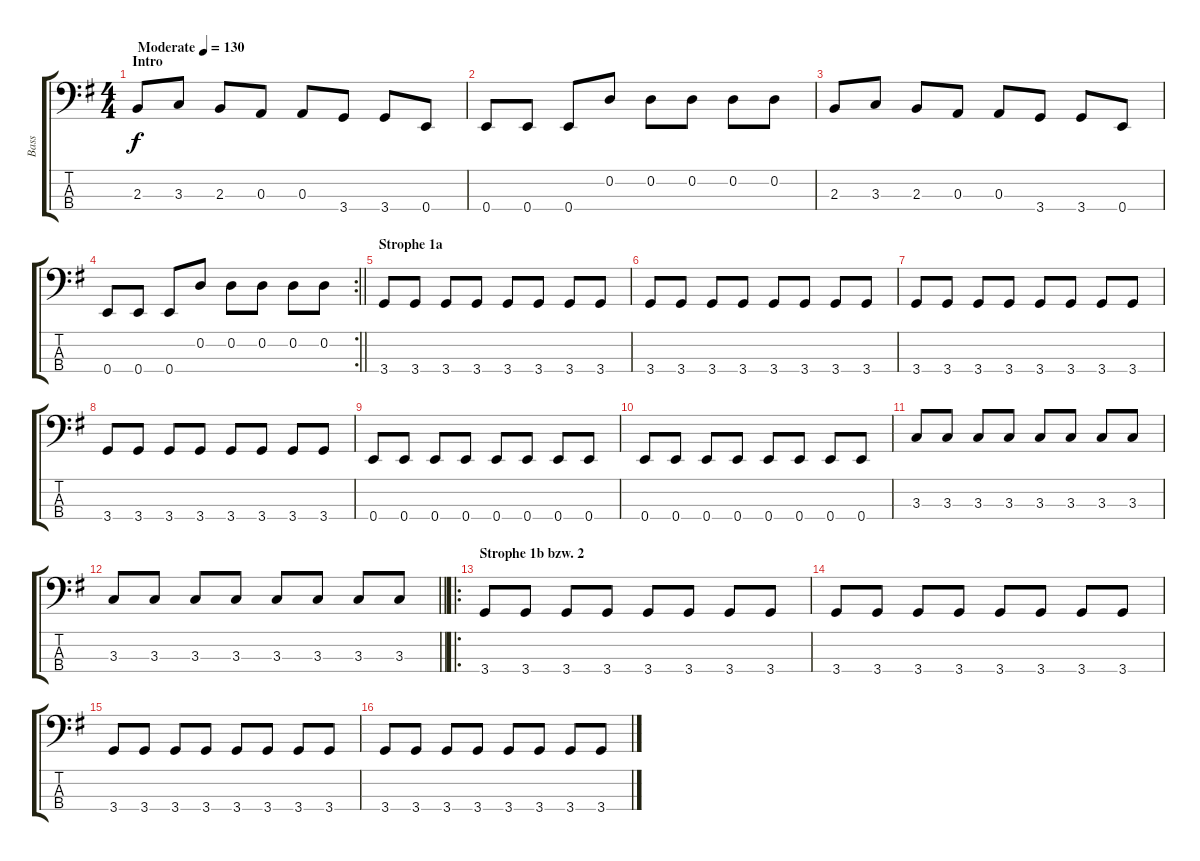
\track ("Bass" "Bass") {instrument electricbassfinger}
\staff {score tabs}
\tuning (G2 D2 A1 E1) {hide}
\ts (4 4)
\section ("" "Intro")
\tempo (130 "Moderate")
\clef f4
\ks g
2.3.8{dy f instrument electricbassfinger} 3.3.8 2.3.8 0.3.8 0.3.8 3.4.8 3.4.8 0.4.8 |
0.4.8 0.4.8 0.4.8 0.2.8 0.2.8 0.2.8 0.2.8 0.2.8 |
2.3.8 3.3.8 2.3.8 0.3.8 0.3.8 3.4.8 3.4.8 0.4.8 |
\rc 2
\barLineRight lightlight
0.4.8 0.4.8 0.4.8 0.2.8 0.2.8 0.2.8 0.2.8 0.2.8 |
\section ("" "Strophe 1a")
3.4.8 3.4.8 3.4.8 3.4.8 3.4.8 3.4.8 3.4.8 3.4.8 |
3.4.8 3.4.8 3.4.8 3.4.8 3.4.8 3.4.8 3.4.8 3.4.8 |
3.4.8 3.4.8 3.4.8 3.4.8 3.4.8 3.4.8 3.4.8 3.4.8 |
3.4.8 3.4.8 3.4.8 3.4.8 3.4.8 3.4.8 3.4.8 3.4.8 |
0.4.8 0.4.8 0.4.8 0.4.8 0.4.8 0.4.8 0.4.8 0.4.8 |
0.4.8 0.4.8 0.4.8 0.4.8 0.4.8 0.4.8 0.4.8 0.4.8 |
3.3.8 3.3.8 3.3.8 3.3.8 3.3.8 3.3.8 3.3.8 3.3.8 |
\barLineRight lightlight
3.3.8 3.3.8 3.3.8 3.3.8 3.3.8 3.3.8 3.3.8 3.3.8 |
\ro
\section ("" "Strophe 1b bzw. 2")
3.4.8 3.4.8 3.4.8 3.4.8 3.4.8 3.4.8 3.4.8 3.4.8 |
3.4.8 3.4.8 3.4.8 3.4.8 3.4.8 3.4.8 3.4.8 3.4.8 |
3.4.8 3.4.8 3.4.8 3.4.8 3.4.8 3.4.8 3.4.8 3.4.8 |
3.4.8 3.4.8 3.4.8 3.4.8 3.4.8 3.4.8 3.4.8 3.4.8
